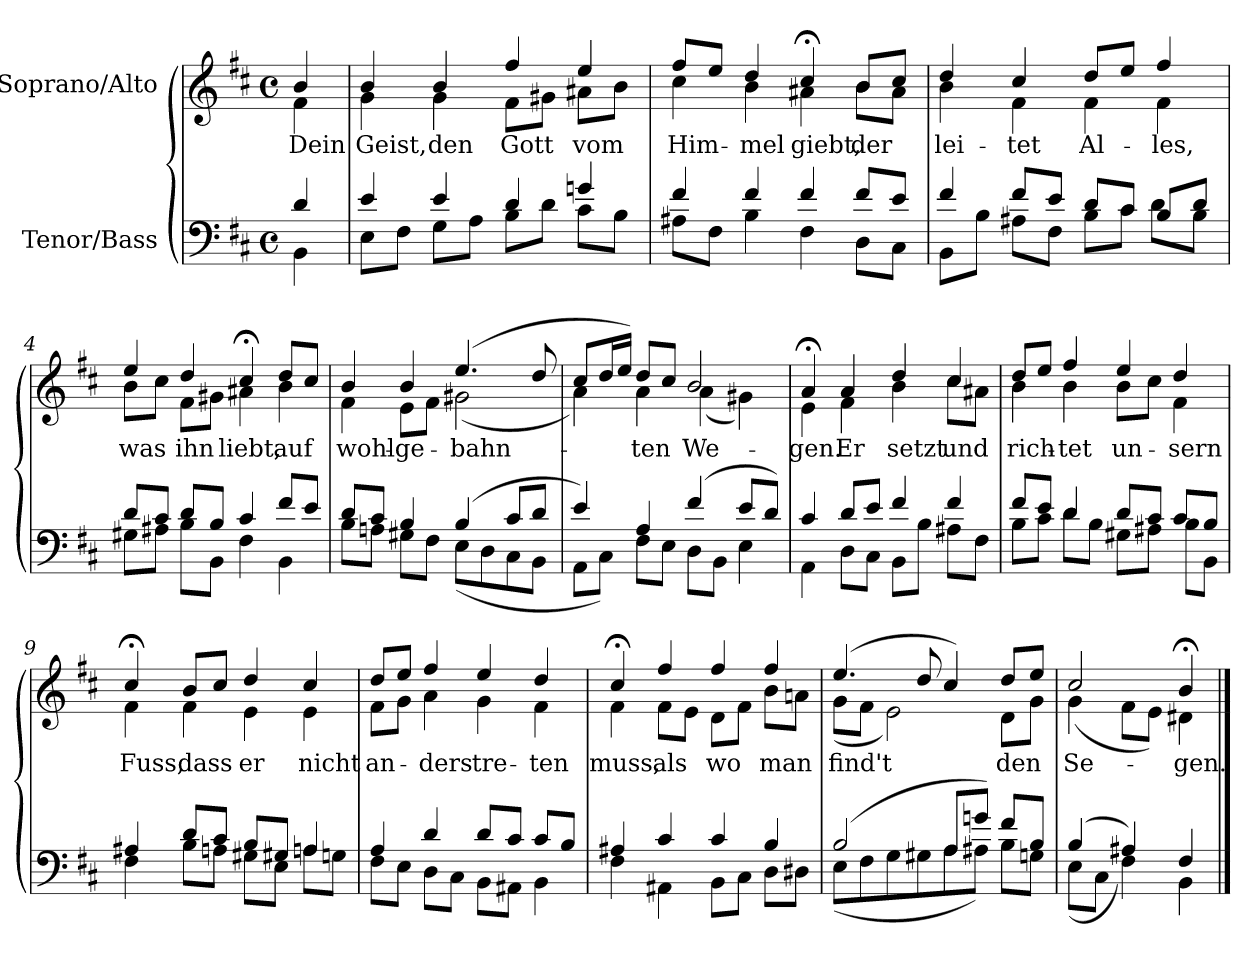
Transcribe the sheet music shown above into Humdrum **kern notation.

**kern	**kern	**text
*part2	*part1	*part1
*staff2	*staff1	*staff1
*I"Tenor/Bass	*I"Soprano/Alto	*
*clefF4	*clefG2	*
*k[f#c#]	*k[f#c#]	*
*M4/4	*M4/4	*
*met(c)	*met(c)	*
=	=	=
*^	*	*
!	!	!	!LO:LY:b
*	*	*^	*
4d/	4BB\	4b/	4f#\	Dein
=1	=1	=1	=1	=1
!	!	!	!	!LO:LY:b
4e/	8E\L	4b/	4g\	Geist,
.	8F#\J	.	.	.
!	!	!	!	!LO:LY:b
4e/	8G\L	4b/	4g\	den
.	8A\J	.	.	.
!	!	!	!	!LO:LY:b
4d/	8B\L	4ff#/	8f#\L	Gott
.	8d\J	.	8g#X\J	.
!	!	!	!	!LO:LY:b
4gn/	8c#\L	4ee/	8a#X\L	vom
.	8B\J	.	8b\J	.
=2	=2	=2	=2	=2
!	!	!	!	!LO:LY:b
4f#/	8A#X\L	8ff#/L	4cc#\	Him-
.	8F#\J	8ee/J	.	.
!	!	!	!	!LO:LY:b
4f#/	4B\	4dd/	4b\	-mel
!	!	!	!	!LO:LY:b
4f#/	4F#\	4cc#;</	4a#X\	giebt,
!	!	!	!	!LO:LY:b
8f#/L	8D\L	8b/L	8b\L	der
8e/J	8C#\J	8cc#/J	8a#\J	.
=3	=3	=3	=3	=3
!	!	!	!	!LO:LY:b
4f#/	8BB\L	4dd/	4b\	lei-
.	8B\J	.	.	.
!	!	!	!	!LO:LY:b
8f#/L	8A#X\L	4cc#/	4f#\	-tet
8e/J	8F#\J	.	.	.
!	!	!	!	!LO:LY:b
8d/L	8B\L	8dd/L	4f#\	Al-
8c#/J	8c#\J	8ee/J	.	.
!	!	!	!	!LO:LY:b
8B/L	8d\L	4ff#/	4f#\	-les,
8d/J	8B\J	.	.	.
!!LO:LB:g=z	!!
=4	=4	=4	=4	=4
!	!	!	!	!LO:LY:b
8d/L	8G#X\L	4ee/	8b\L	was
8c#/J	8A#X\J	.	8cc#\J	.
!	!	!	!	!LO:LY:b
8d/L	8B\L	4dd/	8f#\L	ihn
8B/J	8BB\J	.	8g#X\J	.
!	!	!	!	!LO:LY:b
4c#/	4F#\	4cc#;</	4a#X\	liebt,
!	!	!	!	!LO:LY:b
8f#/L	4BB\	8dd/L	4b\	auf
8e/J	.	8cc#/J	.	.
=5	=5	=5	=5	=5
!	!	!	!	!LO:LY:b
8d/L	8B\L	4b/	4f#\	wohl-
8c#/J	8An\J	.	.	.
!	!	!	!	!LO:LY:b
4B/	8G#X\L	4b/	8e\L	-ge-
.	8F#\J	.	8f#\J	.
!	!	!	!	!LO:LY:b
(4B/	(8E\L	(4.ee/	(2g#X\	-bahn-
.	8D\	.	.	.
8c#/L	8C#\	.	.	.
8d/J	8BB\J	8dd/	.	.
=6	=6	=6	=6	=6
4e/)	8AA\L	8cc#/L	4a\)	.
.	8C#\J)	16dd/L	.	.
.	.	16ee/JJ)	.	.
!	!	!	!	!LO:LY:b
4A/	8F#\L	8dd/L	4a\	-ten
.	8E\J	8cc#/J	.	.
!	!	!	!	!LO:LY:b
(4f#/	8D\L	2b/	(4a\	We-
.	8BB\J	.	.	.
8e/L	4E\	.	4g#X\)	.
8d/J)	.	.	.	.
!!LO:LB:g=z	!!
=7	=7	=7	=7	=7
!	!	!	!	!LO:LY:b
4c#/	4AA\	4a;</	4e\	gen.
!	!	!	!	!LO:LY:b
8d/L	8D\L	4a/	4f#\	Er
8e/J	8C#\J	.	.	.
!	!	!	!	!LO:LY:b
4f#/	8BB\L	4dd/	4b\	setzt
.	8B\J	.	.	.
!	!	!	!	!LO:LY:b
4f#/	8A#X\L	4cc#/	8cc#\L	und
.	8F#\J	.	8a#X\J	.
=8	=8	=8	=8	=8
!	!	!	!	!LO:LY:b
8f#/L	8B\L	8dd/L	4b\	rich-
8e/J	8c#\J	8ee/J	.	.
!	!	!	!	!LO:LY:b
4d/	8d\L	4ff#/	4b\	-tet
.	8B\J	.	.	.
!	!	!	!	!LO:LY:b
8d/L	8G#X\L	4ee/	8b\L	un-
8c#/J	8A#X\J	.	8cc#\J	.
!	!	!	!	!LO:LY:b
8c#/L	8B\L	4dd/	4f#\	-sern
8B/J	8BB\J	.	.	.
=9	=9	=9	=9	=9
!	!	!	!	!LO:LY:b
4A#X/	4F#\	4cc#;</	4f#\	Fuss,
!	!	!	!	!LO:LY:b
8d/L	8B\L	8b/L	4f#\	dass
8c#/J	8An\J	8cc#/J	.	.
!	!	!	!	!LO:LY:b
8B/L	8G#X\L	4dd/	4e\	er
8G#X/J	8E\J	.	.	.
!	!	!	!	!LO:LY:b
4An/	8A\L	4cc#/	4e\	nicht
.	8Gn\J	.	.	.
!!LO:LB:g=z	!!
=10	=10	=10	=10	=10
!	!	!	!	!LO:LY:b
4A/	8F#\L	8dd/L	8f#\L	an-
.	8E\J	8ee/J	8g\J	.
!	!	!	!	!LO:LY:b
4d/	8D\L	4ff#/	4a\	-ders
.	8C#\J	.	.	.
!	!	!	!	!LO:LY:b
8d/L	8BB\L	4ee/	4g\	tre-
8c#/J	8AA#X\J	.	.	.
!	!	!	!	!LO:LY:b
8c#/L	4BB\	4dd/	4f#\	-ten
8B/J	.	.	.	.
=11	=11	=11	=11	=11
!	!	!	!	!LO:LY:b
4A#X/	4F#\	4cc#;</	4f#\	muss,
!	!	!	!	!LO:LY:b
4c#/	4AA#X\	4ff#/	8f#\L	als
.	.	.	8e\J	.
!	!	!	!	!LO:LY:b
4c#/	8BB\L	4ff#/	8d\L	wo
.	8C#\J	.	8f#\J	.
!	!	!	!	!LO:LY:b
4B/	8D\L	4ff#/	8b\L	man
.	8D#X\J	.	8an\J	.
=12	=12	=12	=12	=12
!	!	!	!	!LO:LY:b
(2B/	(8E\L	(4.ee/	(8g\L	find't
.	8F#\	.	8f#\J	.
.	8G\	.	2e\)	.
.	8G#X\	8dd/	.	.
8A/L	8A\	4cc#/)	.	.
8gn/J)	8A#X\J)	.	.	.
!	!	!	!	!LO:LY:b
8f#/L	8B\L	8dd/L	8d\L	den
8B/J	8Gn\J	8ee/J	8g\J	.
=13	=13	=13	=13	=13
!	!	!	!	!LO:LY:b
(4B/	(8E\L	2cc#/	(4g\	Se-
.	8C#\J	.	.	.
4A#X/)	4F#\)	.	8f#\L	.
.	.	.	8e\J)	.
!	!	!	!	!LO:LY:b
4F#/	4BB\	4b;</	4d#X\	-gen.
*v	*v	*	*	*
*	*v	*v	*
==	==	==
*-	*-	*-
